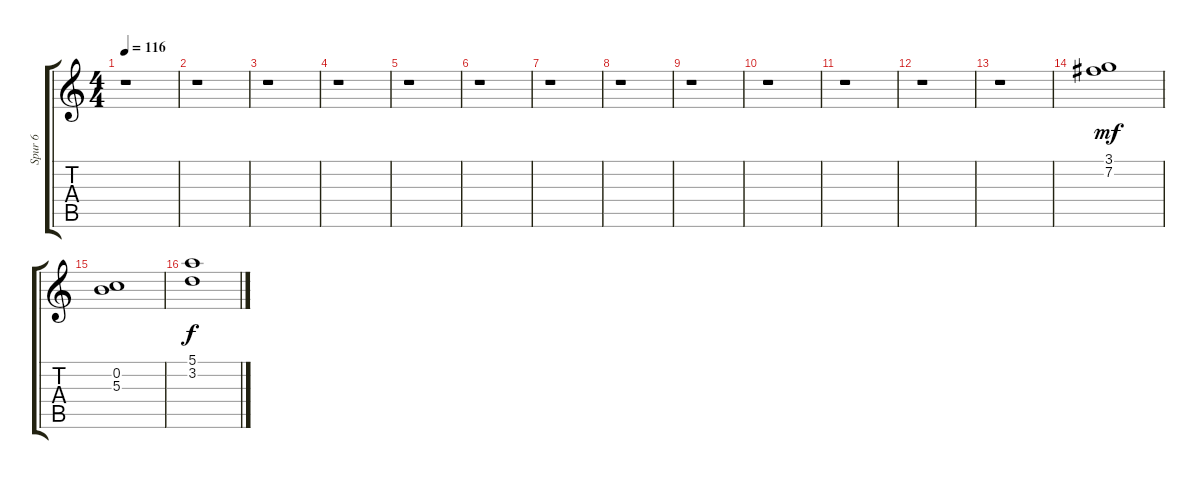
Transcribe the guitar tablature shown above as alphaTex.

\track ("Spur 6" "Spur 6") {instrument distortionguitar}
\staff {score tabs}
\tuning (E4 B3 G3 D3 A2 E2) {hide}
\ts (4 4)
\tempo 116
\clef g2
\ks c
r.1{dy mf} |
r.1 |
r.1 |
r.1 |
r.1 |
r.1 |
r.1 |
r.1 |
r.1 |
r.1 |
r.1 |
r.1 |
r.1 |
(3.1 7.2).1 |
(0.2 5.3).1 |
(5.1 3.2).1{dy f}
